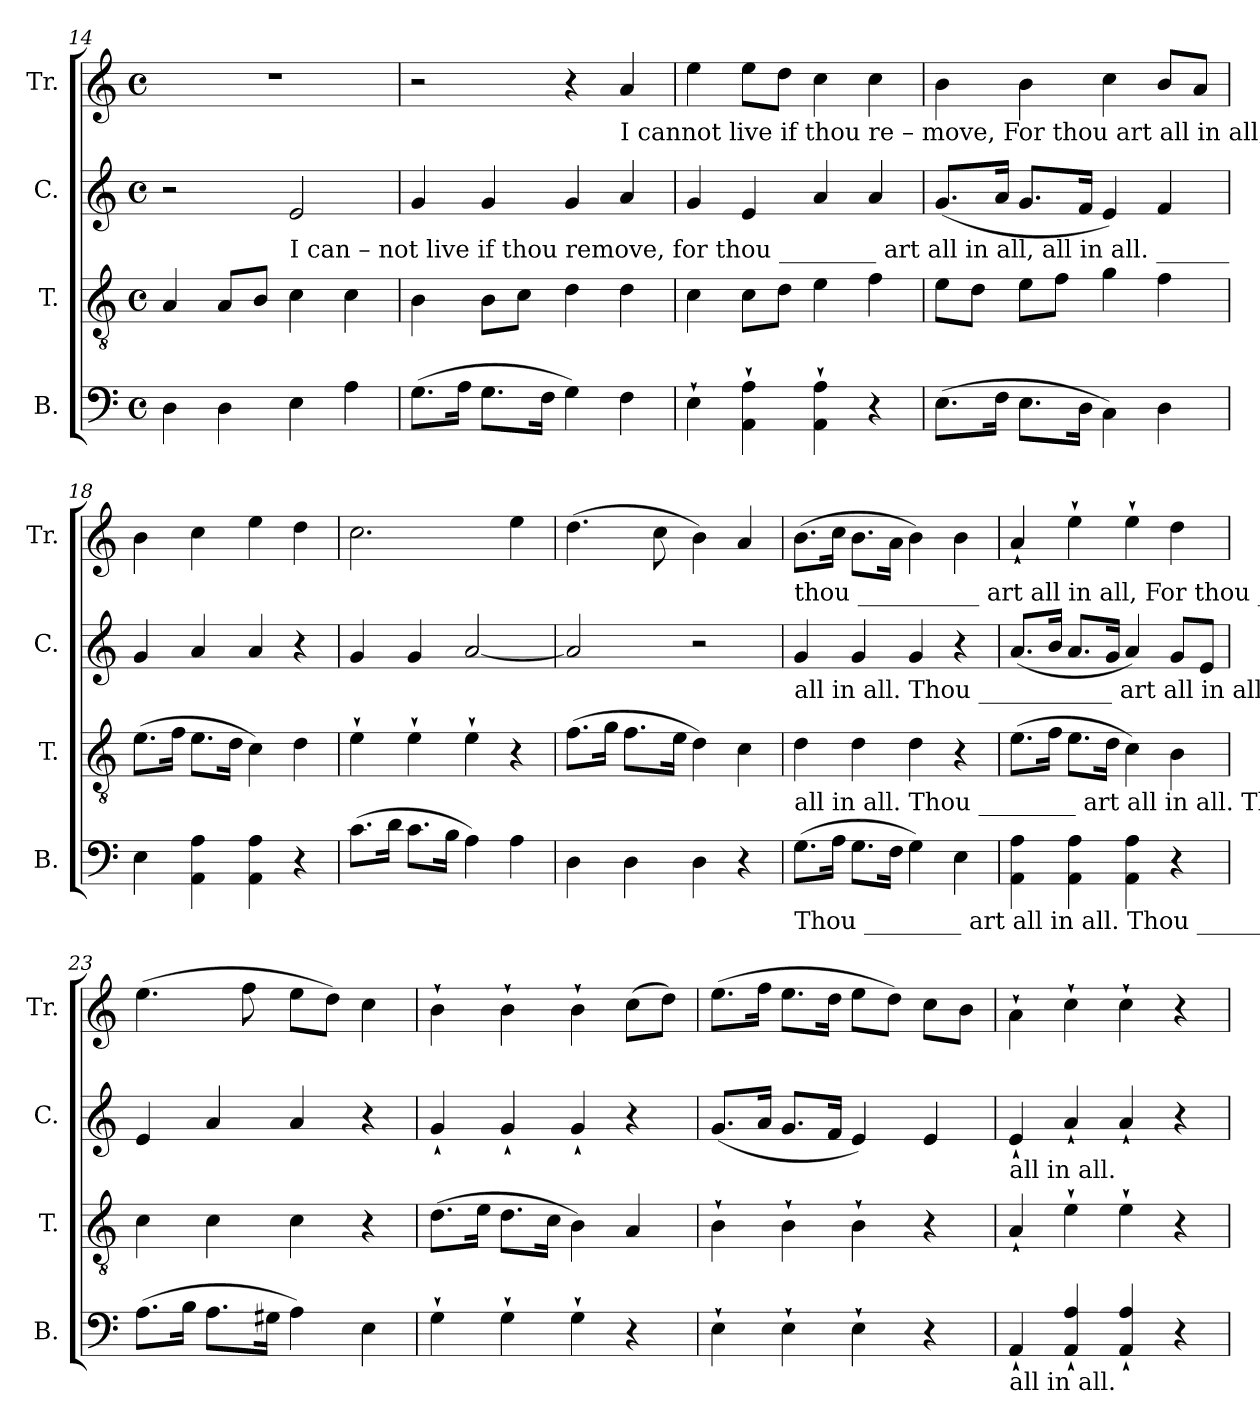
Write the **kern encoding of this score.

**kern	**kern	**kern	**kern
*part4	*part3	*part2	*part1
*staff4	*staff3	*staff2	*staff1
*I"B.	*I"T.	*I"C.	*I"Tr.
*I'B.	*I'T.	*I'C.	*I'Tr.
*clefF4	*clefGv2	*clefG2	*clefG2
*k[]	*k[]	*k[]	*k[]
*M4/4	*M4/4	*M4/4	*M4/4
*met(c)	*met(c)	*met(c)	*met(c)
=14	=14	=14	=14
4D!\	4A!/	2r	1r
4D!\	8A!/L	.	.
.	8B!/J	.	.
!	!	!LO:TX:b:t=I          can – not    live  if  thou remove, for  thou ________   art       all       in        all,         all          in        all. ______	!
4E!\	4c!\	2e!/	.
4A!\	4c!\	.	.
=15	=15	=15	=15
(8.G!\L	4B!\	4g!/	2r
16A!\Jk	.	.	.
8.G!\L	8B!\L	4g!/	.
.	8c!\J	.	.
16F!\Jk	.	.	.
4G!\)	4d!\	4g!/	4r
!	!	!	!LO:TX:b:t=I   cannot  live  if    thou    re – move,   For   thou  art   all   in   all,                             in      all,     ________   For
4F!\	4d!\	4a!/	4a!/
=16	=16	=16	=16
4E`!\	4c!\	4g!/	4ee!\
4AA!\` 4A!\`	8c!\L	4e!/	8ee!\L
.	8d!\J	.	8dd!\J
4AA!\` 4A!\`	4e!\	4a!/	4cc!\
4r	4f!\	4a!/	4cc!\
=17	=17	=17	=17
(8.E!\L	8e!\L	(8.g!/L	4b!\
.	8d!\J	.	.
16F!\Jk	.	16a!/Jk	.
8.E!\L	8e!\L	8.g!/L	4b!\
.	8f!\J	.	.
16D!\Jk	.	16f!/Jk	.
4C!\)	4g!\	4e!/)	4cc!\
4D!\	4f!\	4f!/	8b!/L
.	.	.	8a!/J
=18	=18	=18	=18
4E!\	(8.e!\L	4g!/	4b!\
.	16f!\Jk	.	.
4AA!\ 4A!\	8.e!\L	4a!/	4cc!\
.	16d!\Jk	.	.
4AA!\ 4A!\	4c!\)	4a!/	4ee!\
4r	4d!\	4r	4dd!\
=19	=19	=19	=19
(8.c!\L	4e`!\	4g!/	2.cc!\
16d!\Jk	.	.	.
8.c!\L	4e`!\	4g!/	.
16B!\Jk	.	.	.
4A!\)	4e`!\	[2a!/	.
4A!\	4r	.	4ee!\
=20	=20	=20	=20
4D!\	(8.f!\L	2a!/]	(4.dd!\
.	16g!\Jk	.	.
4D!\	8.f!\L	.	.
.	.	.	8cc!\
.	16e!\Jk	.	.
4D!\	4d!\)	2r	4b!\)
4r	4c!\	.	4a!/
!!LO:PB:g=z
=21	=21	=21	=21
!	!	!	!LO:TX:b:t=thou __________  art       all     in        all,    For        thou _____________      art       all       in        all,    For        thou  ____________     art           all  in  all.
!	!	!LO:TX:b:t=all       in       all.             Thou ___________   art         all        in             all.                   all       in        all.                  Thou ___________     art                                            I    can – not	!
!	!LO:TX:b:t=all      in        all.          Thou ________    art        all       in             all.             Thou _________   art       all        in       all.                   all   in   all.	!	!
!LO:TX:b:t=Thou ________  art     all      in       all.                Thou ___________      art    all       in       all.                 all       in       all.	!	!	!
(8.G!\L	4d!\	4g!/	(8.b!\L
16A!\Jk	.	.	16cc!\Jk
8.G!\L	4d!\	4g!/	8.b!\L
16F!\Jk	.	.	16a!\Jk
4G!\)	4d!\	4g!/	4b!\)
4E!\	4r	4r	4b!\
=22	=22	=22	=22
4AA!\ 4A!\	(8.e!\L	(8.a!/L	4a`!/
.	16f!\Jk	16b!/Jk	.
4AA!\ 4A!\	8.e!\L	8.a!/L	4ee`!\
.	16d!\Jk	16g!/Jk	.
4AA!\ 4A!\	4c!\)	4a!/)	4ee`!\
4r	4B!\	8g!/L	4dd!\
.	.	8e!/J	.
=23	=23	=23	=23
(8.A!\L	4c!\	4e!/	(4.ee!\
16B!\Jk	.	.	.
8.A!\L	4c!\	4a!/	.
.	.	.	8ff!\
16G#X!\Jk	.	.	.
4A!\)	4c!\	4a!/	8ee!\L
.	.	.	8dd!\J)
4E!\	4r	4r	4cc!\
=24	=24	=24	=24
4G`!\	(8.d!\L	4g`!/	4b`!\
.	16e!\Jk	.	.
4G`!\	8.d!\L	4g`!/	4b`!\
.	16c!\Jk	.	.
4G`!\	4B!\)	4g`!/	4b`!\
4r	4A!/	4r	(8cc!\L
.	.	.	8dd!\J)
=25	=25	=25	=25
4E`!\	4B`!\	(8.g!/L	(8.ee!\L
.	.	16a!/Jk	16ff!\Jk
4E`!\	4B`!\	8.g!/L	8.ee!\L
.	.	16f!/Jk	16dd!\Jk
4E`!\	4B`!\	4e!/)	8ee!\L
.	.	.	8dd!\J)
4r	4r	4e!/	8cc!\L
.	.	.	8b!\J
=26	=26	=26	=26
!	!	!LO:TX:b:t=all   in  all.	!
!LO:TX:b:t=all  in   all.	!	!	!
4AA`!/	4A`!/	4e`!/	4a`!\
4AA!/` 4A!/`	4e`!\	4a`!/	4cc`!\
4AA!/` 4A!/`	4e`!\	4a`!/	4cc`!\
4r	4r	4r	4r
=	=	=	=
*-	*-	*-	*-
